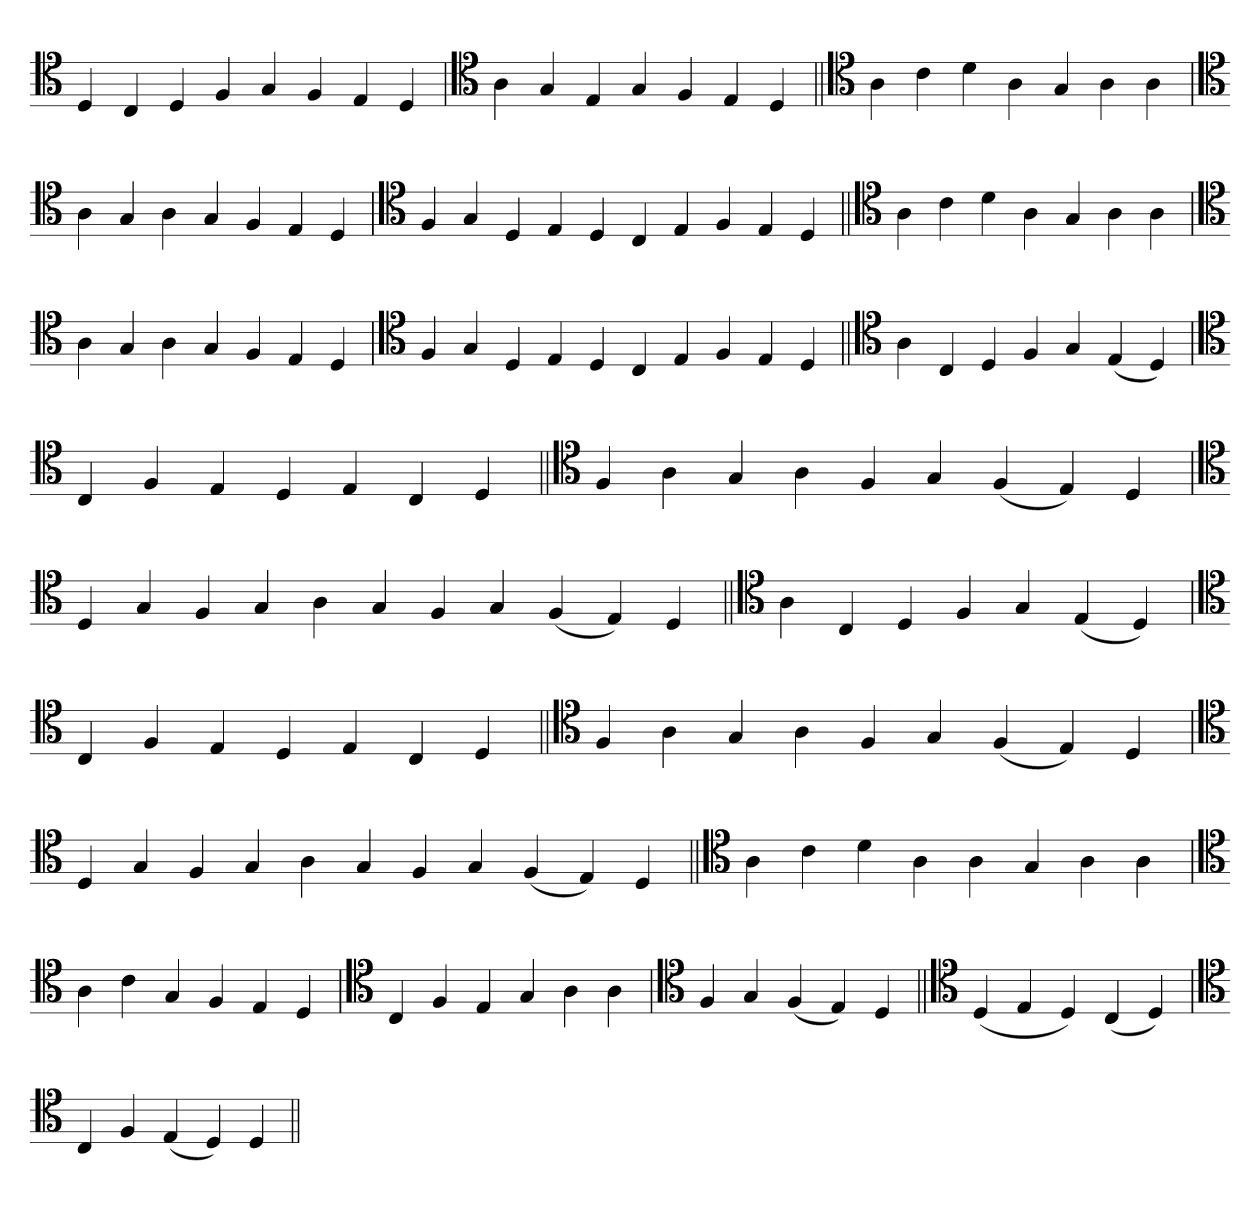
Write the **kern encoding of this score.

**kern
*part1
*staff1
*clefC4
=
4D
4C
4D
4F
4G
4F
4E
4D
=`
*clefC4
4A
4G
4E
4G
4F
4E
4D
=||
*clefC4
4A
4c
4d
4A
4G
4A
4A
='
*clefC4
4A
4G
4A
4G
4F
4E
4D
=`
*clefC4
4F
4G
4D
4E
4D
4C
4E
4F
4E
4D
=||
*clefC4
4A
4c
4d
4A
4G
4A
4A
=`
*clefC4
4A
4G
4A
4G
4F
4E
4D
='
*clefC4
4F
4G
4D
4E
4D
4C
4E
4F
4E
4D
=||
*clefC4
4A
4C
4D
4F
4G
(4E
4D)
=`
*clefC4
4C
4F
4E
4D
4E
4C
4D
=||
*clefC4
4F
4A
4G
4A
4F
4G
(4F
4E)
4D
='
*clefC4
4D
4G
4F
4G
4A
4G
4F
4G
(4F
4E)
4D
=||
*clefC4
4A
4C
4D
4F
4G
(4E
4D)
=`
*clefC4
4C
4F
4E
4D
4E
4C
4D
=||
*clefC4
4F
4A
4G
4A
4F
4G
(4F
4E)
4D
='
*clefC4
4D
4G
4F
4G
4A
4G
4F
4G
(4F
4E)
4D
=||
*clefC4
4A
4c
4d
4A
4A
4G
4A
4A
=`
*clefC4
4A
4c
4G
4F
4E
4D
='
*clefC4
4C
4F
4E
4G
4A
4A
=`
*clefC4
4F
4G
(4F
4E)
4D
=||
*clefC4
(4D
4E
4D)
(4C
4D)
=`
*clefC4
4C
4F
(4E
4D)
4D
=||
*-
